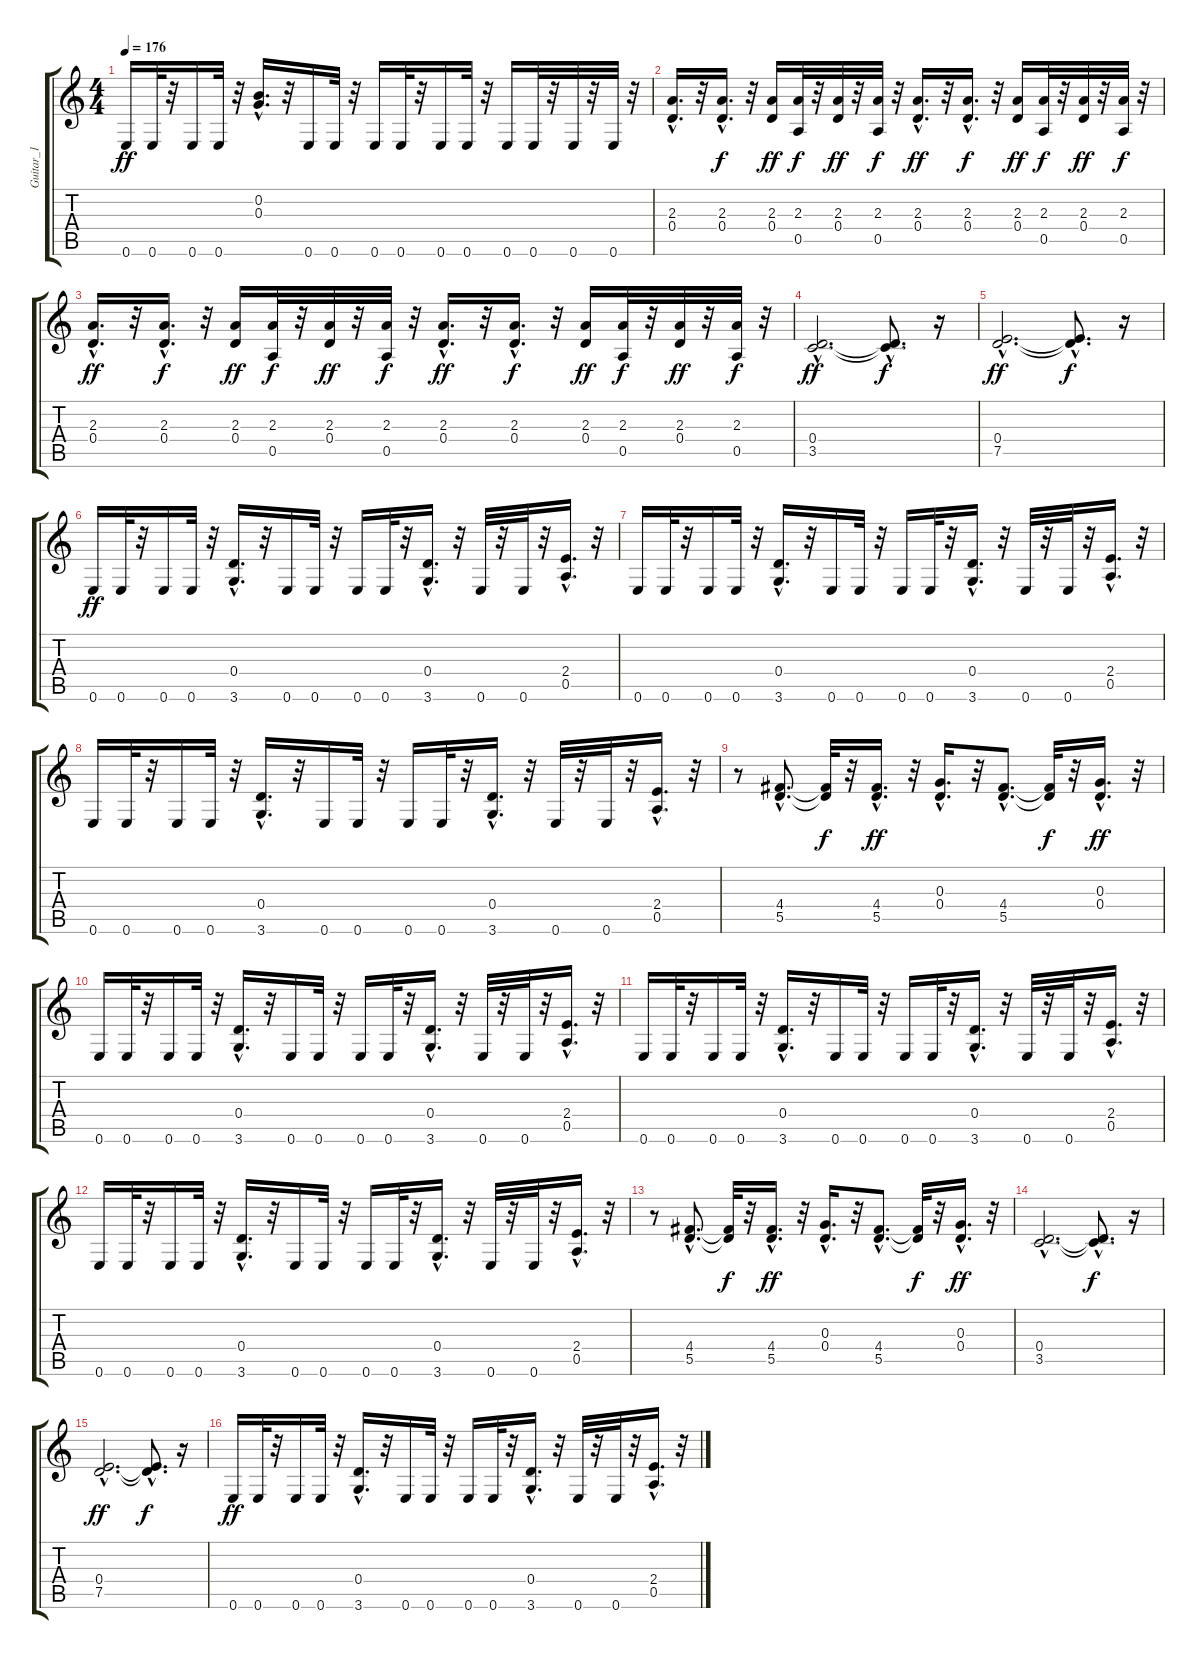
\track ("Guitar_1" "Guitar_1") {instrument acousticguitarsteel}
\staff {score tabs}
\tuning (E4 B3 G3 D3 A2 E2) {hide}
\ts (4 4)
\tempo 176
\clef g2
\ks c
0.6.16{dy ff} 0.6.32 r.32 0.6.16 0.6.32 r.32 (0.2{hac} 0.3{hac}).16{d} r.32 0.6.16 0.6.32 r.32 0.6.16 0.6.32 r.32 0.6.16 0.6.32 r.32 0.6.16 0.6.32 r.32 0.6.32 r.32 0.6.32 r.32 |
(2.3{hac} 0.4{hac}).16{d} r.32 (2.3{hac} 0.4{hac}).16{d dy f} r.32 (2.3 0.4).16{dy ff} (2.3 0.5).32{dy f} r.32 (2.3 0.4).32{dy ff} r.32 (2.3 0.5).32{dy f} r.32 (2.3{hac} 0.4{hac}).16{d dy ff} r.32 (2.3{hac} 0.4{hac}).16{d dy f} r.32 (2.3 0.4).16{dy ff} (2.3 0.5).32{dy f} r.32 (2.3 0.4).32{dy ff} r.32 (2.3 0.5).32{dy f} r.32 |
(2.3{hac} 0.4{hac}).16{d dy ff} r.32 (2.3{hac} 0.4{hac}).16{d dy f} r.32 (2.3 0.4).16{dy ff} (2.3 0.5).32{dy f} r.32 (2.3 0.4).32{dy ff} r.32 (2.3 0.5).32{dy f} r.32 (2.3{hac} 0.4{hac}).16{d dy ff} r.32 (2.3{hac} 0.4{hac}).16{d dy f} r.32 (2.3 0.4).16{dy ff} (2.3 0.5).32{dy f} r.32 (2.3 0.4).32{dy ff} r.32 (2.3 0.5).32{dy f} r.32 |
(0.4{hac} 3.5{hac}).2{d dy ff} (0.4{hac t} 3.5{hac t}).8{d dy f} r.16 |
(0.4{hac} 7.5{hac}).2{d dy ff} (0.4{hac t} 7.5{hac t}).8{d dy f} r.16 |
0.6.16{dy ff} 0.6.32 r.32 0.6.16 0.6.32 r.32 (0.4{hac} 3.6{hac}).16{d} r.32 0.6.16 0.6.32 r.32 0.6.16 0.6.32 r.32 (0.4{hac} 3.6{hac}).16{d} r.32 0.6.32 r.32 0.6.32 r.32 (2.4{hac} 0.5{hac}).16{d} r.32 |
0.6.16 0.6.32 r.32 0.6.16 0.6.32 r.32 (0.4{hac} 3.6{hac}).16{d} r.32 0.6.16 0.6.32 r.32 0.6.16 0.6.32 r.32 (0.4{hac} 3.6{hac}).16{d} r.32 0.6.32 r.32 0.6.32 r.32 (2.4{hac} 0.5{hac}).16{d} r.32 |
0.6.16 0.6.32 r.32 0.6.16 0.6.32 r.32 (0.4{hac} 3.6{hac}).16{d} r.32 0.6.16 0.6.32 r.32 0.6.16 0.6.32 r.32 (0.4{hac} 3.6{hac}).16{d} r.32 0.6.32 r.32 0.6.32 r.32 (2.4{hac} 0.5{hac}).16{d} r.32 |
r.8 (4.4{hac} 5.5{hac}).8{d} (4.4{t} 5.5{t}).32{dy f} r.32 (4.4{hac} 5.5{hac}).16{d dy ff} r.32 (0.3{hac} 0.4{hac}).16{d} r.32 (4.4{hac} 5.5{hac}).8{d} (4.4{t} 5.5{t}).32{dy f} r.32 (0.3{hac} 0.4{hac}).16{d dy ff} r.32 |
0.6.16 0.6.32 r.32 0.6.16 0.6.32 r.32 (0.4{hac} 3.6{hac}).16{d} r.32 0.6.16 0.6.32 r.32 0.6.16 0.6.32 r.32 (0.4{hac} 3.6{hac}).16{d} r.32 0.6.32 r.32 0.6.32 r.32 (2.4{hac} 0.5{hac}).16{d} r.32 |
0.6.16 0.6.32 r.32 0.6.16 0.6.32 r.32 (0.4{hac} 3.6{hac}).16{d} r.32 0.6.16 0.6.32 r.32 0.6.16 0.6.32 r.32 (0.4{hac} 3.6{hac}).16{d} r.32 0.6.32 r.32 0.6.32 r.32 (2.4{hac} 0.5{hac}).16{d} r.32 |
0.6.16 0.6.32 r.32 0.6.16 0.6.32 r.32 (0.4{hac} 3.6{hac}).16{d} r.32 0.6.16 0.6.32 r.32 0.6.16 0.6.32 r.32 (0.4{hac} 3.6{hac}).16{d} r.32 0.6.32 r.32 0.6.32 r.32 (2.4{hac} 0.5{hac}).16{d} r.32 |
r.8 (4.4{hac} 5.5{hac}).8{d} (4.4{t} 5.5{t}).32{dy f} r.32 (4.4{hac} 5.5{hac}).16{d dy ff} r.32 (0.3{hac} 0.4{hac}).16{d} r.32 (4.4{hac} 5.5{hac}).8{d} (4.4{t} 5.5{t}).32{dy f} r.32 (0.3{hac} 0.4{hac}).16{d dy ff} r.32 |
(0.4{hac} 3.5{hac}).2{d} (0.4{hac t} 3.5{hac t}).8{d dy f} r.16 |
(0.4{hac} 7.5{hac}).2{d dy ff} (0.4{hac t} 7.5{hac t}).8{d dy f} r.16 |
0.6.16{dy ff} 0.6.32 r.32 0.6.16 0.6.32 r.32 (0.4{hac} 3.6{hac}).16{d} r.32 0.6.16 0.6.32 r.32 0.6.16 0.6.32 r.32 (0.4{hac} 3.6{hac}).16{d} r.32 0.6.32 r.32 0.6.32 r.32 (2.4{hac} 0.5{hac}).16{d} r.32
